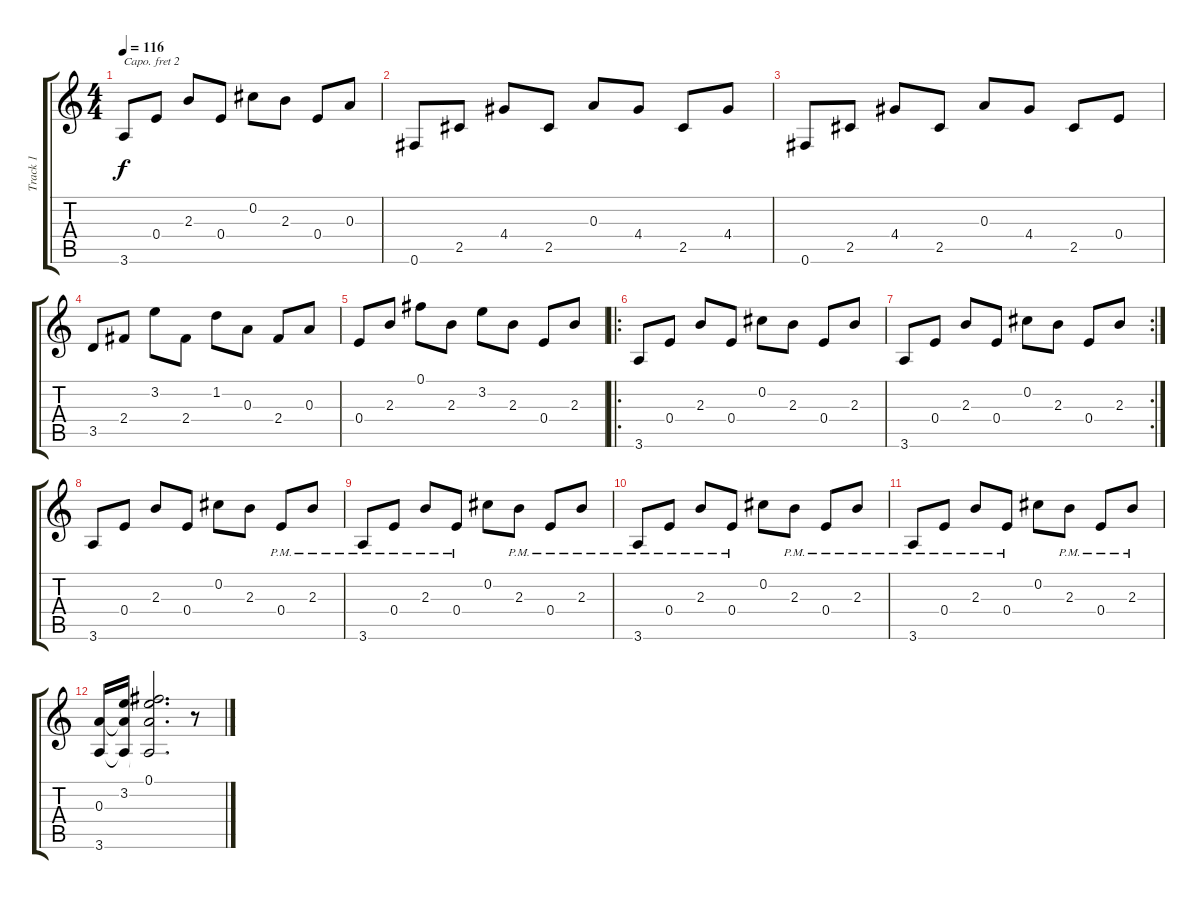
\track ("Track 1" "Track 1") {instrument acousticguitarnylon}
\staff {score tabs}
\capo 2
\tuning (E4 B3 G3 D3 A2 E2) {hide}
\ts (4 4)
\tempo 116
\clef g2
\ks c
3.6.8{dy f} 0.4.8 2.3.8 0.4.8 0.2.8 2.3.8 0.4.8 0.3.8 |
0.6.8 2.5.8 4.4.8 2.5.8 0.3.8 4.4.8 2.5.8 4.4.8 |
0.6.8 2.5.8 4.4.8 2.5.8 0.3.8 4.4.8 2.5.8 0.4.8 |
3.5.8 2.4.8 3.2.8 2.4.8 1.2.8 0.3.8 2.4.8 0.3.8 |
0.4.8 2.3.8 0.1.8 2.3.8 3.2.8 2.3.8 0.4.8 2.3.8 |
\ro
3.6.8 0.4.8 2.3.8 0.4.8 0.2.8 2.3.8 0.4.8 2.3.8 |
\rc 2
3.6.8 0.4.8 2.3.8 0.4.8 0.2.8 2.3.8 0.4.8 2.3.8 |
3.6.8 0.4.8 2.3.8 0.4.8 0.2.8 2.3.8 0.4{pm}.8 2.3{pm}.8 |
3.6{pm}.8 0.4{pm}.8 2.3{pm}.8 0.4{pm}.8 0.2.8 2.3{pm}.8 0.4{pm}.8 2.3{pm}.8 |
3.6{pm}.8 0.4{pm}.8 2.3{pm}.8 0.4{pm}.8 0.2.8 2.3{pm}.8 0.4{pm}.8 2.3{pm}.8 |
3.6{pm}.8 0.4{pm}.8 2.3{pm}.8 0.4{pm}.8 0.2.8 2.3{pm}.8 0.4{pm}.8 2.3{pm}.8 |
(0.3 3.6).16 (3.2 0.3{t} 3.6{t}).16 (0.1 3.2{t} 0.3{t} 3.6{t}).2{d} r.8
